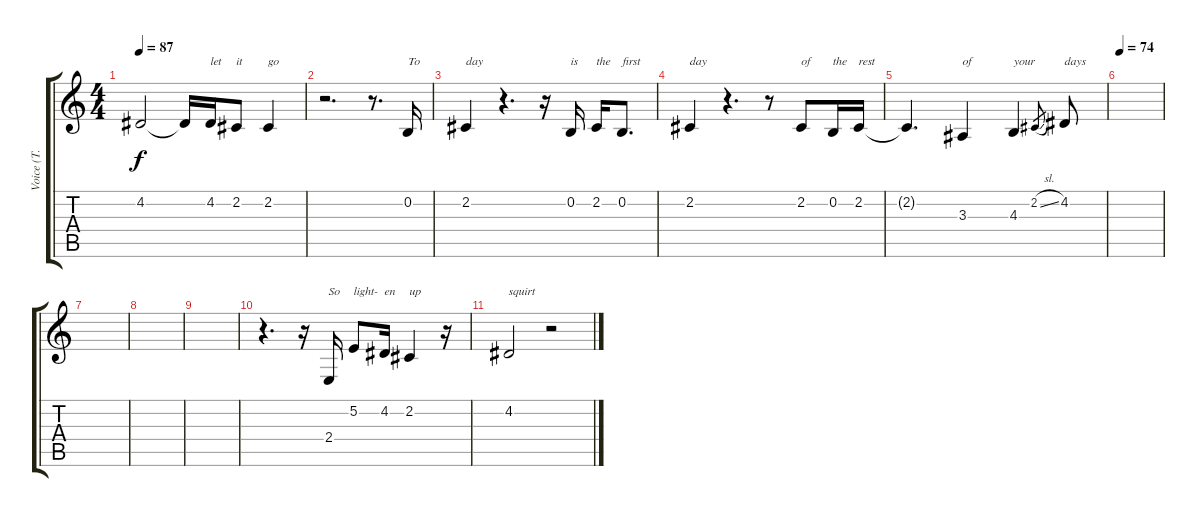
\track ("Voice (T. Yorke)" "Voice (T. ") {instrument lead8bassandlead}
\staff {score tabs}
\tuning (E4 B3 G3 D3 A2 E2) {hide}
\ts (4 4)
\tempo 87
\clef g2
\ks c
4.2{t}.2{dy f} 4.2{t}.16 4.2.16{txt "let"} 2.2.8{txt "it"} 2.2.4{txt "go"} |
r.2{d} r.8{d} 0.2.16{txt "To"} |
2.2.4{txt "day"} r.4{d} r.16 0.2.16{txt "is"} 2.2.16{txt "the"} 0.2.8{d txt "first"} |
2.2.4{txt "day"} r.4{d} r.8 2.2.8{txt "of"} 0.2.16{txt "the"} 2.2.16{txt "rest"} |
2.2{t}.4{d} 3.3.4{txt "of"} 4.3.4{txt "your"} 2.2{sl}.8{gr} 4.2.8{txt "days"} |
\tempo 74
|
|
|
|
r.4{d} r.16 2.4.16{txt "So"} 5.2.8{txt "light-"} 4.2.16{txt "en"} 2.2.4{txt "up"} r.16 |
4.2.2{txt "squirt"} r.2
